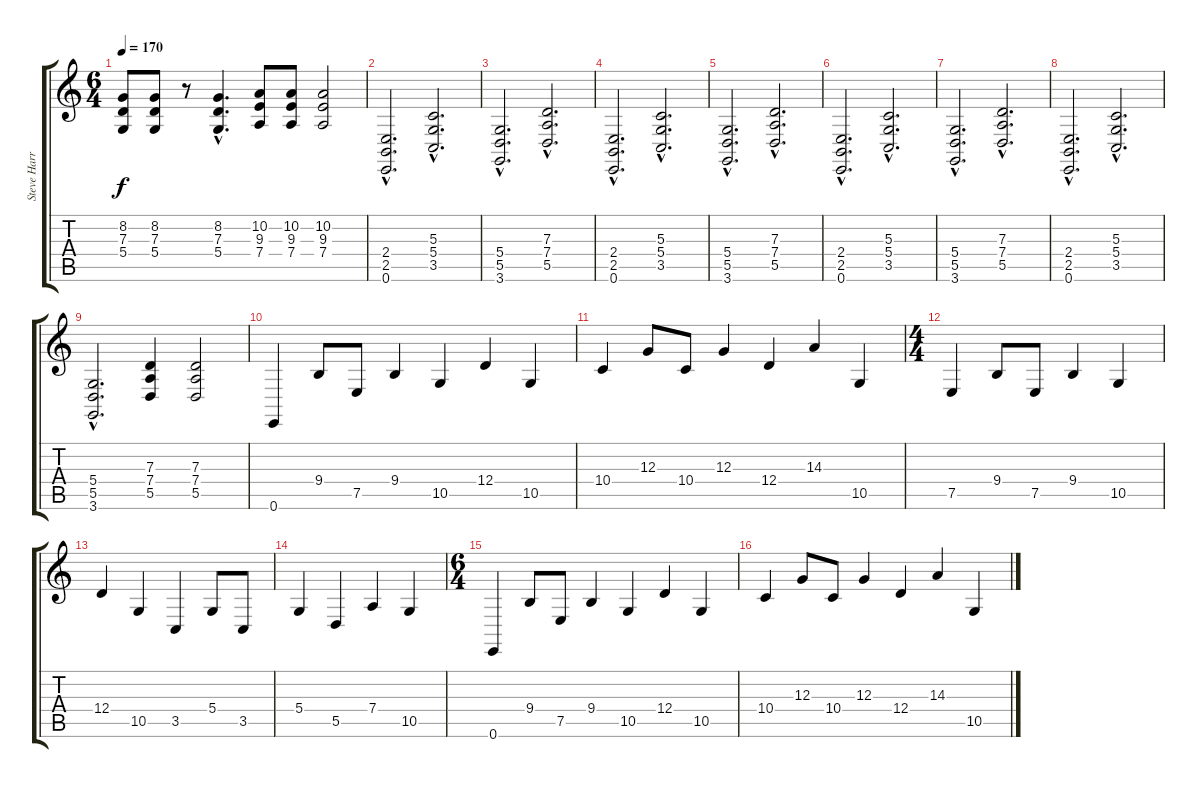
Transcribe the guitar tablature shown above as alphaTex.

\track ("Steve Harris (Keyboard)" "Steve Harr") {instrument stringensemble1}
\staff {score tabs}
\tuning (E4 B3 G3 D3 A2 E2) {hide}
\ts (6 4)
\tempo 170
\clef g2
\ks c
(8.2 7.3 5.4).8{dy f} (8.2 7.3 5.4).8 r.8 (8.2{hac} 7.3{hac} 5.4{hac}).4{d} (10.2 9.3 7.4).8 (10.2 9.3 7.4).8 (10.2 9.3 7.4).2 |
(2.4{hac} 2.5{hac} 0.6{hac}).2{d volume 11} (5.3{hac} 5.4{hac} 3.5{hac}).2{d} |
(5.4{hac} 5.5{hac} 3.6{hac}).2{d} (7.3{hac} 7.4{hac} 5.5{hac}).2{d} |
(2.4{hac} 2.5{hac} 0.6{hac}).2{d volume 11} (5.3{hac} 5.4{hac} 3.5{hac}).2{d} |
(5.4{hac} 5.5{hac} 3.6{hac}).2{d} (7.3{hac} 7.4{hac} 5.5{hac}).2{d} |
(2.4{hac} 2.5{hac} 0.6{hac}).2{d volume 11} (5.3{hac} 5.4{hac} 3.5{hac}).2{d} |
(5.4{hac} 5.5{hac} 3.6{hac}).2{d} (7.3{hac} 7.4{hac} 5.5{hac}).2{d} |
(2.4{hac} 2.5{hac} 0.6{hac}).2{d volume 11} (5.3{hac} 5.4{hac} 3.5{hac}).2{d} |
(5.4{hac} 5.5{hac} 3.6{hac}).2{d} (7.3 7.4 5.5).4 (7.3 7.4 5.5).2 |
0.6.4 9.4.8 7.5.8 9.4.4 10.5.4 12.4.4 10.5.4 |
10.4.4 12.3.8 10.4.8 12.3.4 12.4.4 14.3.4 10.5.4 |
\ts (4 4)
7.5.4 9.4.8 7.5.8 9.4.4 10.5.4 |
12.4.4 10.5.4 3.5.4 5.4.8 3.5.8 |
5.4.4 5.5.4 7.4.4 10.5.4 |
\ts (6 4)
0.6.4 9.4.8 7.5.8 9.4.4 10.5.4 12.4.4 10.5.4 |
10.4.4 12.3.8 10.4.8 12.3.4 12.4.4 14.3.4 10.5.4
